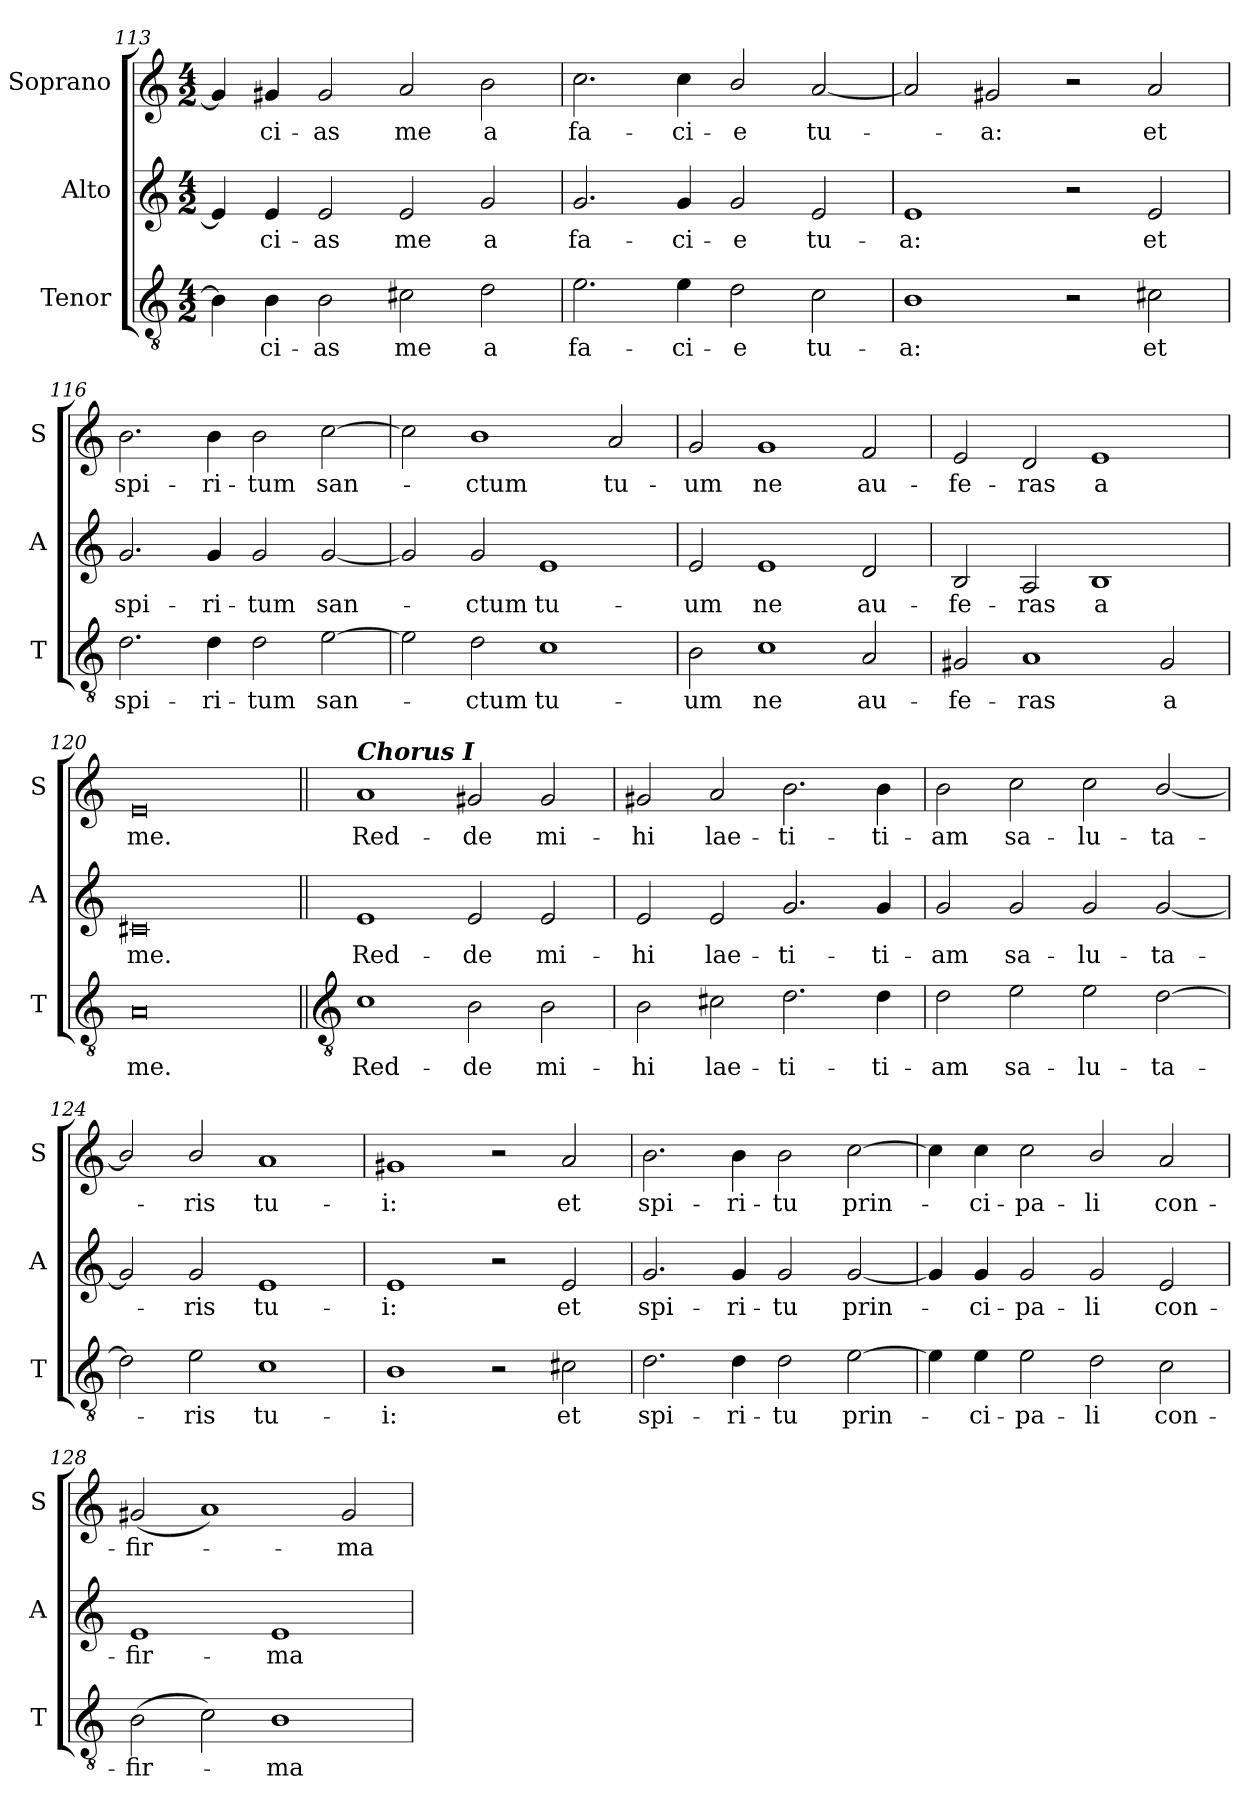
**kern	**text	**kern	**text	**kern	**text
*part3	*part3	*part2	*part2	*part1	*part1
*staff3	*staff3	*staff2	*staff2	*staff1	*staff1
*I"Tenor	*	*I"Alto	*	*I"Soprano	*
*I'T	*	*I'A	*	*I'S	*
*clefGv2	*	*clefG2	*	*clefG2	*
*k[]	*	*k[]	*	*k[]	*
*C:	*	*C:	*	*C:	*
*M4/2	*	*M4/2	*	*M4/2	*
=113	=113	=113	=113	=113	=113
4B]	.	4e]	.	4g#]	.
!	!LO:LY:b	!	!LO:LY:b	!	!LO:LY:b
4B	ci-	4e	ci-	4g#	ci-
!	!LO:LY:b	!	!LO:LY:b	!	!LO:LY:b
2B	-as	2e	-as	2g#	-as
!	!LO:LY:b	!	!LO:LY:b	!	!LO:LY:b
2c#X	me	2e	me	2a	me
!	!LO:LY:b	!	!LO:LY:b	!	!LO:LY:b
2d	a	2g	a	2b	a
=114	=114	=114	=114	=114	=114
!	!LO:LY:b	!	!LO:LY:b	!	!LO:LY:b
2.e	fa-	2.g	fa-	2.cc	fa-
!	!LO:LY:b	!	!LO:LY:b	!	!LO:LY:b
4e	-ci-	4g	-ci-	4cc	-ci-
!	!LO:LY:b	!	!LO:LY:b	!	!LO:LY:b
2d	-e	2g	-e	2b/	-e
!	!LO:LY:b	!	!LO:LY:b	!	!LO:LY:b
2c	tu-	2e	tu-	[2a	tu-
=115	=115	=115	=115	=115	=115
!	!LO:LY:b	!	!LO:LY:b	!	!
1B	-a:	1e	-a:	2a]	.
!	!	!	!	!	!LO:LY:b
.	.	.	.	2g#X	a:
2r	.	2r	.	2r	.
!	!LO:LY:b	!	!LO:LY:b	!	!LO:LY:b
2c#X	et	2e	et	2a	et
=116	=116	=116	=116	=116	=116
!	!LO:LY:b	!	!LO:LY:b	!	!LO:LY:b
2.d	spi-	2.g	spi-	2.b	spi-
!	!LO:LY:b	!	!LO:LY:b	!	!LO:LY:b
4d	-ri-	4g	-ri-	4b	-ri-
!	!LO:LY:b	!	!LO:LY:b	!	!LO:LY:b
2d	-tum	2g	-tum	2b	-tum
!	!LO:LY:b	!	!LO:LY:b	!	!LO:LY:b
[2e	san-	[2g	san-	[2cc	san-
=117	=117	=117	=117	=117	=117
2e]	.	2g]	.	2cc]	.
!	!LO:LY:b	!	!LO:LY:b	!	!LO:LY:b
2d	ctum	2g	ctum	1b	ctum
!	!LO:LY:b	!	!LO:LY:b	!	!
1c	tu-	1e	tu-	.	.
!	!	!	!	!	!LO:LY:b
.	.	.	.	2a	tu-
=118	=118	=118	=118	=118	=118
!	!LO:LY:b	!	!LO:LY:b	!	!LO:LY:b
2B	-um	2e	-um	2g	-um
!	!LO:LY:b	!	!LO:LY:b	!	!LO:LY:b
1c	ne	1e	ne	1g	ne
!	!LO:LY:b	!	!LO:LY:b	!	!LO:LY:b
2A	au-	2d	au-	2f	au-
=119	=119	=119	=119	=119	=119
!	!LO:LY:b	!	!LO:LY:b	!	!LO:LY:b
2G#X	-fe-	2B	-fe-	2e	-fe-
!	!LO:LY:b	!	!LO:LY:b	!	!LO:LY:b
1A	-ras	2A	-ras	2d	-ras
!	!	!	!LO:LY:b	!	!LO:LY:b
.	.	1B	a	1e	a
!	!LO:LY:b	!	!	!	!
2G#	a	.	.	.	.
=120	=120	=120	=120	=120	=120
!	!LO:LY:b	!	!LO:LY:b	!	!LO:LY:b
0A	me.	0c#X	me.	0e	me.
!!LO:LB:g=z
=121||	=121||	=121||	=121||	=121||	=121||
*clefGv2	*	*	*	*	*
!	!	!	!	!LO:TX:a:Bi:t=Chorus I	!
!	!LO:LY:b	!	!LO:LY:b	!	!LO:LY:b
1c	Red-	1e	Red-	1a	Red-
!	!LO:LY:b	!	!LO:LY:b	!	!LO:LY:b
2B	-de	2e	-de	2g#X	-de
!	!LO:LY:b	!	!LO:LY:b	!	!LO:LY:b
2B	mi-	2e	mi-	2g#	mi-
=122	=122	=122	=122	=122	=122
!	!LO:LY:b	!	!LO:LY:b	!	!LO:LY:b
2B	-hi	2e	-hi	2g#	-hi
!	!LO:LY:b	!	!LO:LY:b	!	!LO:LY:b
2c#X	lae-	2e	lae-	2a	lae-
!	!LO:LY:b	!	!LO:LY:b	!	!LO:LY:b
2.d	-ti-	2.g	-ti-	2.b	-ti-
!	!LO:LY:b	!	!LO:LY:b	!	!LO:LY:b
4d	-ti-	4g	-ti-	4b	-ti-
=123	=123	=123	=123	=123	=123
!	!LO:LY:b	!	!LO:LY:b	!	!LO:LY:b
2d	-am	2g	-am	2b	-am
!	!LO:LY:b	!	!LO:LY:b	!	!LO:LY:b
2e	sa-	2g	sa-	2cc	sa-
!	!LO:LY:b	!	!LO:LY:b	!	!LO:LY:b
2e	-lu-	2g	-lu-	2cc	-lu-
!	!LO:LY:b	!	!LO:LY:b	!	!LO:LY:b
[2d	-ta-	[2g	-ta-	[2b/	-ta-
=124	=124	=124	=124	=124	=124
2d]	.	2g]	.	2b/]	.
!	!LO:LY:b	!	!LO:LY:b	!	!LO:LY:b
2e	ris	2g	ris	2b/	ris
!	!LO:LY:b	!	!LO:LY:b	!	!LO:LY:b
1c	tu-	1e	tu-	1a	tu-
=125	=125	=125	=125	=125	=125
!	!LO:LY:b	!	!LO:LY:b	!	!LO:LY:b
1B	-i:	1e	-i:	1g#X	-i:
2r	.	2r	.	2r	.
!	!LO:LY:b	!	!LO:LY:b	!	!LO:LY:b
2c#X	et	2e	et	2a	et
=126	=126	=126	=126	=126	=126
!	!LO:LY:b	!	!LO:LY:b	!	!LO:LY:b
2.d	spi-	2.g	spi-	2.b	spi-
!	!LO:LY:b	!	!LO:LY:b	!	!LO:LY:b
4d	-ri-	4g	-ri-	4b	-ri-
!	!LO:LY:b	!	!LO:LY:b	!	!LO:LY:b
2d	-tu	2g	-tu	2b	-tu
!	!LO:LY:b	!	!LO:LY:b	!	!LO:LY:b
[2e	prin-	[2g	prin-	[2cc	prin-
=127	=127	=127	=127	=127	=127
4e]	.	4g]	.	4cc]	.
!	!LO:LY:b	!	!LO:LY:b	!	!LO:LY:b
4e	ci-	4g	ci-	4cc	ci-
!	!LO:LY:b	!	!LO:LY:b	!	!LO:LY:b
2e	-pa-	2g	-pa-	2cc	-pa-
!	!LO:LY:b	!	!LO:LY:b	!	!LO:LY:b
2d	-li	2g	-li	2b/	-li
!	!LO:LY:b	!	!LO:LY:b	!	!LO:LY:b
2c	con-	2e	con-	2a	con-
=128	=128	=128	=128	=128	=128
!	!LO:LY:b	!	!LO:LY:b	!	!LO:LY:b
(>2B	-fir-	1e	-fir-	(<2g#X	-fir-
2c)	.	.	.	1a)	.
!	!LO:LY:b	!	!LO:LY:b	!	!
1B	ma	1e	-ma	.	.
!	!	!	!	!	!LO:LY:b
.	.	.	.	2g#	ma
=	=	=	=	=	=
*-	*-	*-	*-	*-	*-
